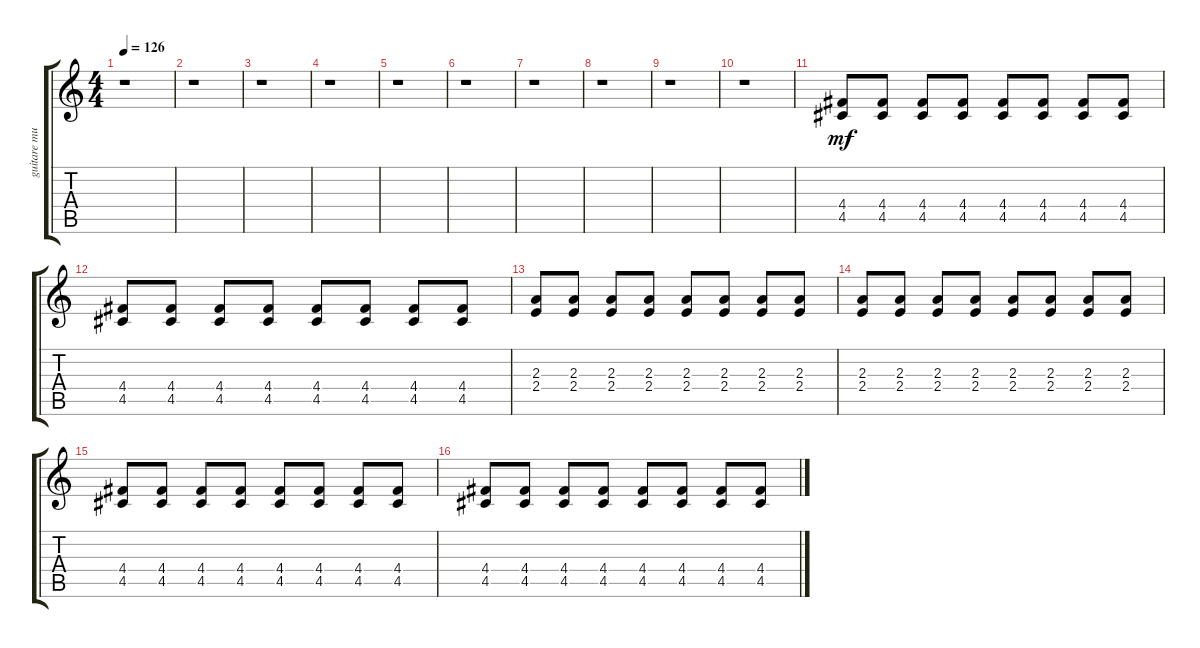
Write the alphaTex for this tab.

\track ("guitare muted" "guitare mu") {instrument electricguitarmuted}
\staff {score tabs}
\tuning (E4 B3 G3 D3 A2 E2) {hide}
\ts (4 4)
\tempo 126
\clef g2
\ks c
r.1{dy mf instrument electricguitarmuted} |
r.1 |
r.1 |
r.1 |
r.1 |
r.1 |
r.1 |
r.1 |
r.1 |
r.1 |
(4.4 4.5).8 (4.4 4.5).8 (4.4 4.5).8 (4.4 4.5).8 (4.4 4.5).8 (4.4 4.5).8 (4.4 4.5).8 (4.4 4.5).8 |
(4.4 4.5).8 (4.4 4.5).8 (4.4 4.5).8 (4.4 4.5).8 (4.4 4.5).8 (4.4 4.5).8 (4.4 4.5).8 (4.4 4.5).8 |
(2.3 2.4).8 (2.3 2.4).8 (2.3 2.4).8 (2.3 2.4).8 (2.3 2.4).8 (2.3 2.4).8 (2.3 2.4).8 (2.3 2.4).8 |
(2.3 2.4).8 (2.3 2.4).8 (2.3 2.4).8 (2.3 2.4).8 (2.3 2.4).8 (2.3 2.4).8 (2.3 2.4).8 (2.3 2.4).8 |
(4.4 4.5).8 (4.4 4.5).8 (4.4 4.5).8 (4.4 4.5).8 (4.4 4.5).8 (4.4 4.5).8 (4.4 4.5).8 (4.4 4.5).8 |
(4.4 4.5).8 (4.4 4.5).8 (4.4 4.5).8 (4.4 4.5).8 (4.4 4.5).8 (4.4 4.5).8 (4.4 4.5).8 (4.4 4.5).8
